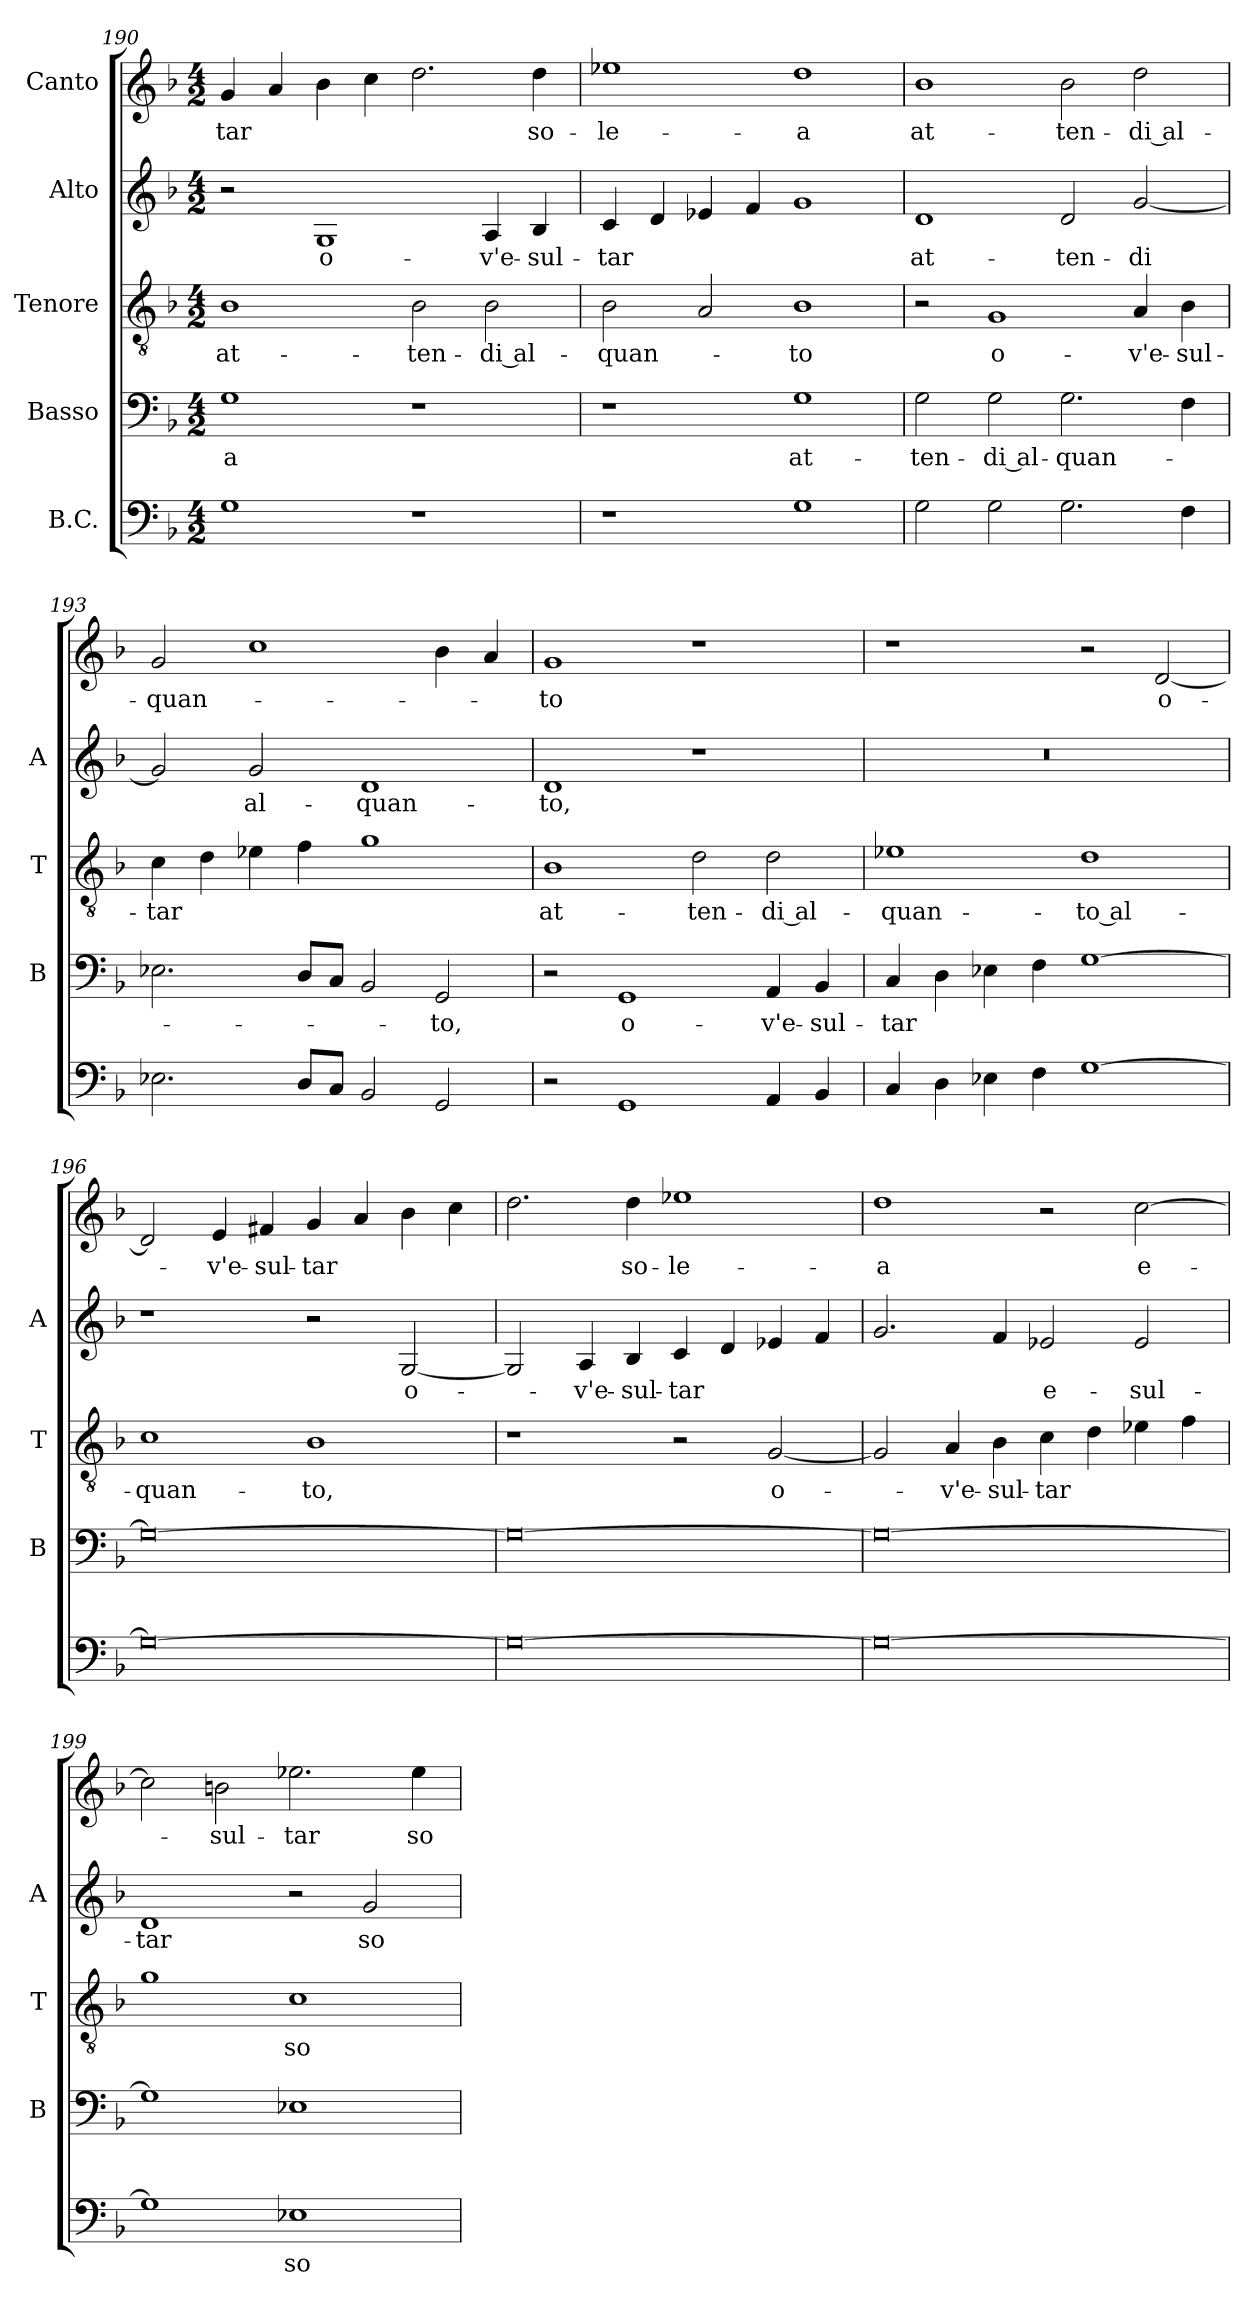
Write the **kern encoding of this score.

**kern	**text	**kern	**text	**kern	**text	**kern	**text	**kern	**text
*part5	*part5	*part4	*part4	*part3	*part3	*part2	*part2	*part1	*part1
*staff5	*staff5	*staff4	*staff4	*staff3	*staff3	*staff2	*staff2	*staff1	*staff1
*I"B.C.	*	*I"Basso	*	*I"Tenore	*	*I"Alto	*	*I"Canto	*
*	*	*I'B	*	*I'T	*	*I'A	*	*	*
*clefF4	*	*clefF4	*	*clefGv2	*	*clefG2	*	*clefG2	*
*k[b-]	*	*k[b-]	*	*k[b-]	*	*k[b-]	*	*k[b-]	*
*F:	*	*F:	*	*F:	*	*F:	*	*F:	*
*M4/2	*	*M4/2	*	*M4/2	*	*M4/2	*	*M4/2	*
=190	=190	=190	=190	=190	=190	=190	=190	=190	=190
!	!	!	!LO:LY:b	!	!LO:LY:b	!	!	!	!LO:LY:b
1G	.	1G	-a	1B-	at-	2r	.	4g/	-tar
.	.	.	.	.	.	.	.	4a/	.
!	!	!	!	!	!	!	!LO:LY:b	!	!
.	.	.	.	.	.	1G	o-	4b-\	.
.	.	.	.	.	.	.	.	4cc\	.
!	!	!	!	!	!LO:LY:b	!	!	!	!
1r	.	1r	.	2B-\	-ten-	.	.	2.dd\	.
!	!	!	!	!	!LO:LY:b	!	!LO:LY:b	!	!
.	.	.	.	2B-\	-di al-	4A/	-v'e-	.	.
!	!	!	!	!	!	!	!LO:LY:b	!	!LO:LY:b
.	.	.	.	.	.	4B-/	-sul-	4dd\	so-
=191	=191	=191	=191	=191	=191	=191	=191	=191	=191
!	!	!	!	!	!LO:LY:b	!	!LO:LY:b	!	!LO:LY:b
1r	.	1r	.	2B-\	-quan-	4c/	-tar	1ee-X	-le-
.	.	.	.	.	.	4d/	.	.	.
.	.	.	.	2A/	.	4e-X/	.	.	.
.	.	.	.	.	.	4f/	.	.	.
!	!	!	!LO:LY:b	!	!LO:LY:b	!	!	!	!LO:LY:b
1G	.	1G	at-	1B-	-to	1g	.	1dd	-a
=192	=192	=192	=192	=192	=192	=192	=192	=192	=192
!	!	!	!LO:LY:b	!	!	!	!LO:LY:b	!	!LO:LY:b
2G\	.	2G\	-ten-	2r	.	1d	at-	1b-	at-
!	!	!	!LO:LY:b	!	!LO:LY:b	!	!	!	!
2G\	.	2G\	-di al-	1G	o-	.	.	.	.
!	!	!	!LO:LY:b	!	!	!	!LO:LY:b	!	!LO:LY:b
2.G\	.	2.G\	-quan-	.	.	2d/	-ten-	2b-\	-ten-
!	!	!	!	!	!LO:LY:b	!	!LO:LY:b	!	!LO:LY:b
.	.	.	.	4A/	-v'e-	[2g/	-di	2dd\	-di al-
!	!	!	!	!	!LO:LY:b	!	!	!	!
4F\	.	4F\	.	4B-\	-sul-	.	.	.	.
!!LO:LB:g=z
=193	=193	=193	=193	=193	=193	=193	=193	=193	=193
!	!	!	!	!	!LO:LY:b	!	!	!	!LO:LY:b
2.E-X\	.	2.E-X\	.	4c\	-tar	2g/]	.	2g/	-quan-
.	.	.	.	4d\	.	.	.	.	.
!	!	!	!	!	!	!	!LO:LY:b	!	!
.	.	.	.	4e-X\	.	2g/	al-	1cc	.
8D/L	.	8D/L	.	4f\	.	.	.	.	.
8C/J	.	8C/J	.	.	.	.	.	.	.
!	!	!	!	!	!	!	!LO:LY:b	!	!
2BB-/	.	2BB-/	.	1g	.	1d	-quan-	.	.
!	!	!	!LO:LY:b	!	!	!	!	!	!
2GG/	.	2GG/	-to,	.	.	.	.	4b-\	.
.	.	.	.	.	.	.	.	4a/	.
=194	=194	=194	=194	=194	=194	=194	=194	=194	=194
!	!	!	!	!	!LO:LY:b	!	!LO:LY:b	!	!LO:LY:b
2r	.	2r	.	1B-	at-	1d	-to,	1g	-to
!	!	!	!LO:LY:b	!	!	!	!	!	!
1GG	.	1GG	o-	.	.	.	.	.	.
!	!	!	!	!	!LO:LY:b	!	!	!	!
.	.	.	.	2d\	-ten-	1r	.	1r	.
!	!	!	!LO:LY:b	!	!LO:LY:b	!	!	!	!
4AA/	.	4AA/	-v'e-	2d\	-di al-	.	.	.	.
!	!	!	!LO:LY:b	!	!	!	!	!	!
4BB-/	.	4BB-/	-sul-	.	.	.	.	.	.
=195	=195	=195	=195	=195	=195	=195	=195	=195	=195
!	!	!	!LO:LY:b	!	!LO:LY:b	!	!	!	!
4C/	.	4C/	-tar	1e-X	-quan-	0r	.	1r	.
4D\	.	4D\	.	.	.	.	.	.	.
4E-X\	.	4E-X\	.	.	.	.	.	.	.
4F\	.	4F\	.	.	.	.	.	.	.
!	!	!	!	!	!LO:LY:b	!	!	!	!
[1G	.	[1G	.	1d	-to al-	.	.	2r	.
!	!	!	!	!	!	!	!	!	!LO:LY:b
.	.	.	.	.	.	.	.	[2d/	o-
=196	=196	=196	=196	=196	=196	=196	=196	=196	=196
!	!	!	!	!	!LO:LY:b	!	!	!	!
0G_	.	0G_	.	1c	-quan-	1r	.	2d/]	.
!	!	!	!	!	!	!	!	!	!LO:LY:b
.	.	.	.	.	.	.	.	4e/	-v'e-
!	!	!	!	!	!	!	!	!	!LO:LY:b
.	.	.	.	.	.	.	.	4f#X/	-sul-
!	!	!	!	!	!LO:LY:b	!	!	!	!LO:LY:b
.	.	.	.	1B-	-to,	2r	.	4g/	-tar
.	.	.	.	.	.	.	.	4a/	.
!	!	!	!	!	!	!	!LO:LY:b	!	!
.	.	.	.	.	.	[2G/	o-	4b-\	.
.	.	.	.	.	.	.	.	4cc\	.
!!LO:LB:g=z
=197	=197	=197	=197	=197	=197	=197	=197	=197	=197
0G_	.	0G_	.	1r	.	2G/]	.	2.dd\	.
!	!	!	!	!	!	!	!LO:LY:b	!	!
.	.	.	.	.	.	4A/	-v'e-	.	.
!	!	!	!	!	!	!	!LO:LY:b	!	!LO:LY:b
.	.	.	.	.	.	4B-/	-sul-	4dd\	so-
!	!	!	!	!	!	!	!LO:LY:b	!	!LO:LY:b
.	.	.	.	2r	.	4c/	-tar	1ee-X	-le-
.	.	.	.	.	.	4d/	.	.	.
!	!	!	!	!	!LO:LY:b	!	!	!	!
.	.	.	.	[2G/	o-	4e-X/	.	.	.
.	.	.	.	.	.	4f/	.	.	.
=198	=198	=198	=198	=198	=198	=198	=198	=198	=198
!	!	!	!	!	!	!	!	!	!LO:LY:b
0G_	.	0G_	.	2G/]	.	2.g/	.	1dd	-a
!	!	!	!	!	!LO:LY:b	!	!	!	!
.	.	.	.	4A/	-v'e-	.	.	.	.
!	!	!	!	!	!LO:LY:b	!	!	!	!
.	.	.	.	4B-\	-sul-	4f/	.	.	.
!	!	!	!	!	!LO:LY:b	!	!LO:LY:b	!	!
.	.	.	.	4c\	-tar	2e-X/	e-	2r	.
.	.	.	.	4d\	.	.	.	.	.
!	!	!	!	!	!	!	!LO:LY:b	!	!LO:LY:b
.	.	.	.	4e-X\	.	2e-/	-sul-	[2cc\	e-
.	.	.	.	4f\	.	.	.	.	.
=199	=199	=199	=199	=199	=199	=199	=199	=199	=199
!	!	!	!	!	!	!	!LO:LY:b	!	!
1G]	.	1G]	.	1g	.	1d	-tar	2cc\]	.
!	!	!	!	!	!	!	!	!	!LO:LY:b
.	.	.	.	.	.	.	.	2bn\	-sul-
!	!LO:LY:b	!	!	!	!LO:LY:b	!	!	!	!LO:LY:b
1E-X	so-	1E-X	.	1c	so-	2r	.	2.ee-X\	-tar
!	!	!	!	!	!	!	!LO:LY:b	!	!
.	.	.	.	.	.	2g/	so-	.	.
!	!	!	!	!	!	!	!	!	!LO:LY:b
.	.	.	.	.	.	.	.	4ee-\	so-
=	=	=	=	=	=	=	=	=	=
*-	*-	*-	*-	*-	*-	*-	*-	*-	*-
